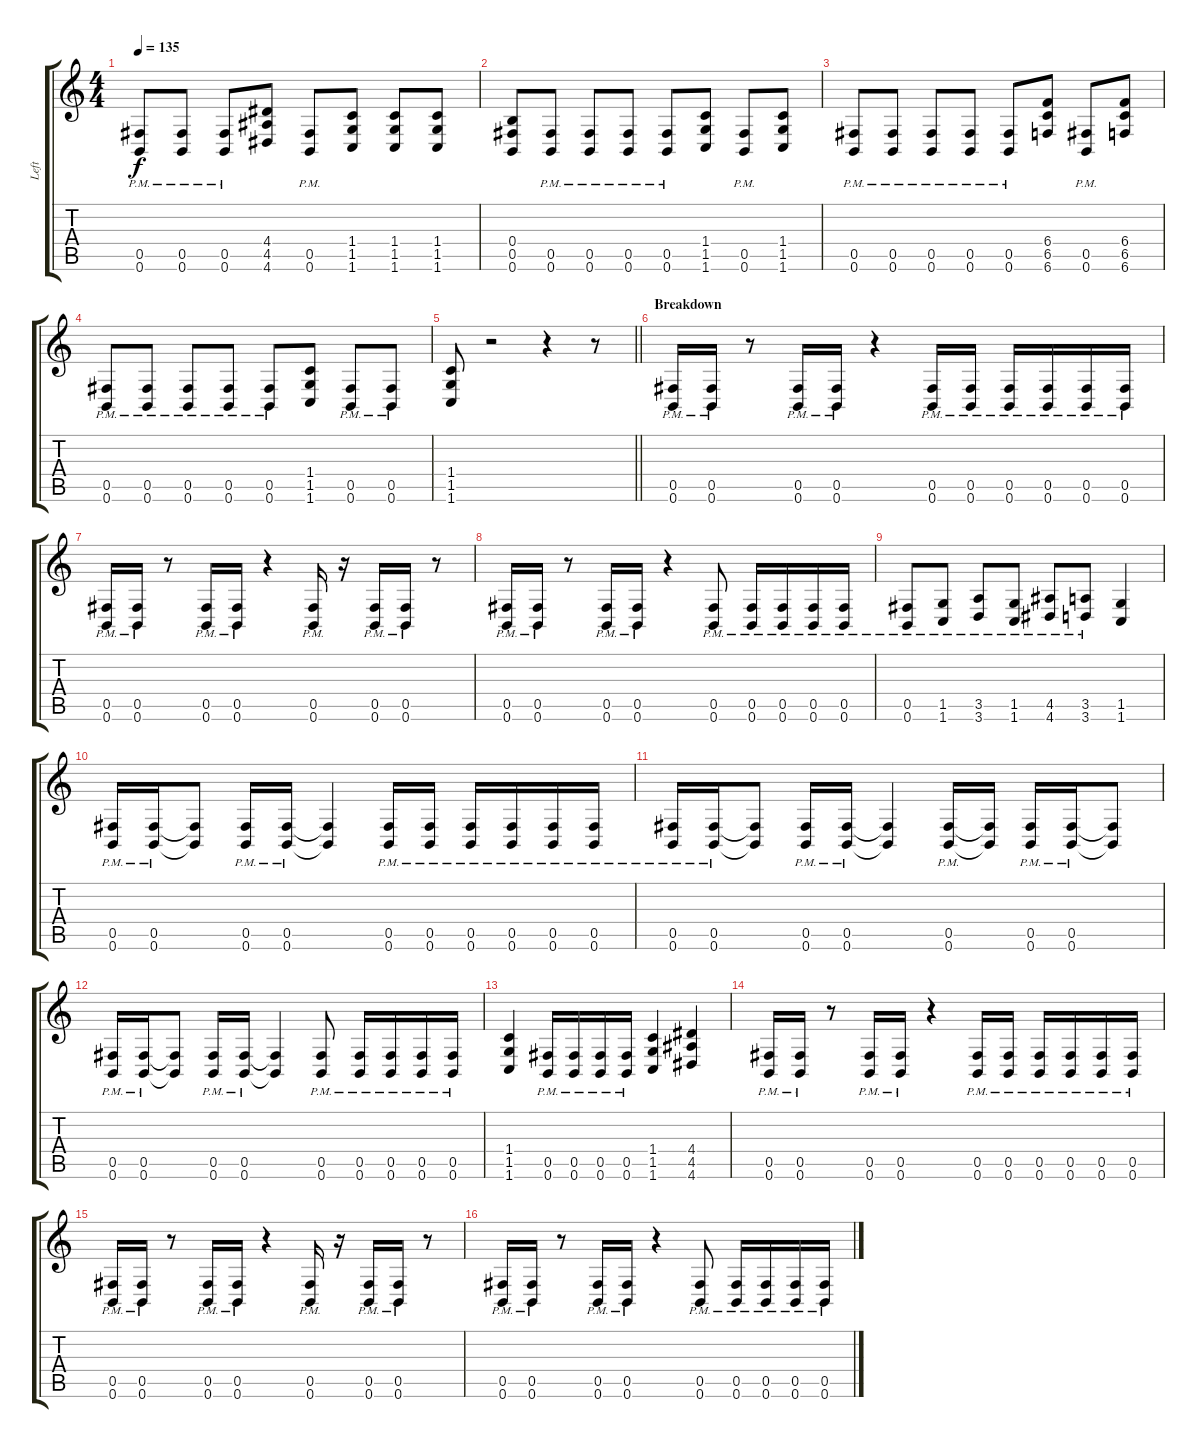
\track ("Left" "Left") {instrument distortionguitar}
\staff {score tabs}
\tuning (Db4 Ab3 E3 B2 Gb2 B1) {hide}
\ts (4 4)
\tempo 135
\clef g2
\ks c
(0.5{pm} 0.6{pm}).8{dy f} (0.5{pm} 0.6{pm}).8 (0.5{pm} 0.6{pm}).8 (4.4 4.5 4.6).8 (0.5{pm} 0.6{pm}).8 (1.4 1.5 1.6).8 (1.4 1.5 1.6).8 (1.4 1.5 1.6).8 |
(0.4 0.5 0.6).8 (0.5{pm} 0.6{pm}).8 (0.5{pm} 0.6{pm}).8 (0.5{pm} 0.6{pm}).8 (0.5{pm} 0.6{pm}).8 (1.4 1.5 1.6).8 (0.5{pm} 0.6{pm}).8 (1.4 1.5 1.6).8 |
(0.5{pm} 0.6{pm}).8 (0.5{pm} 0.6{pm}).8 (0.5{pm} 0.6{pm}).8 (0.5{pm} 0.6{pm}).8 (0.5{pm} 0.6{pm}).8 (6.4 6.5 6.6).8 (0.5{pm} 0.6{pm}).8 (6.4 6.5 6.6).8 |
(0.5{pm} 0.6{pm}).8 (0.5{pm} 0.6{pm}).8 (0.5{pm} 0.6{pm}).8 (0.5{pm} 0.6{pm}).8 (0.5{pm} 0.6{pm}).8 (1.4 1.5 1.6).8 (0.5{pm} 0.6{pm}).8 (0.5{pm} 0.6{pm}).8 |
\barLineRight lightlight
(1.4 1.5 1.6).8 r.2 r.4 r.8 |
\section ("" "Breakdown")
(0.5{pm} 0.6{pm}).16 (0.5{pm} 0.6{pm}).16 r.8 (0.5{pm} 0.6{pm}).16 (0.5{pm} 0.6{pm}).16 r.4 (0.5{pm} 0.6{pm}).16 (0.5{pm} 0.6{pm}).16 (0.5{pm} 0.6{pm}).16 (0.5{pm} 0.6{pm}).16 (0.5{pm} 0.6{pm}).16 (0.5{pm} 0.6{pm}).16 |
(0.5{pm} 0.6{pm}).16 (0.5{pm} 0.6{pm}).16 r.8 (0.5{pm} 0.6{pm}).16 (0.5{pm} 0.6{pm}).16 r.4 (0.5{pm} 0.6{pm}).16 r.16 (0.5{pm} 0.6{pm}).16 (0.5{pm} 0.6{pm}).16 r.8 |
(0.5{pm} 0.6{pm}).16 (0.5{pm} 0.6{pm}).16 r.8 (0.5{pm} 0.6{pm}).16 (0.5{pm} 0.6{pm}).16 r.4 (0.5{pm} 0.6{pm}).8 (0.5{pm} 0.6{pm}).16 (0.5{pm} 0.6{pm}).16 (0.5{pm} 0.6{pm}).16 (0.5{pm} 0.6{pm}).16 |
(0.5{pm} 0.6{pm}).8 (1.5{pm} 1.6{pm}).8 (3.5{pm} 3.6{pm}).8 (1.5{pm} 1.6{pm}).8 (4.5{pm} 4.6{pm}).8 (3.5{pm} 3.6{pm}).8 (1.5 1.6).4 |
(0.5{pm} 0.6{pm}).16 (0.5{pm} 0.6{pm}).16 (0.5{t} 0.6{t}).8 (0.5{pm} 0.6{pm}).16 (0.5{pm} 0.6{pm}).16 (0.5{t} 0.6{t}).4 (0.5{pm} 0.6{pm}).16 (0.5{pm} 0.6{pm}).16 (0.5{pm} 0.6{pm}).16 (0.5{pm} 0.6{pm}).16 (0.5{pm} 0.6{pm}).16 (0.5{pm} 0.6{pm}).16 |
(0.5{pm} 0.6{pm}).16 (0.5{pm} 0.6{pm}).16 (0.5{t} 0.6{t}).8 (0.5{pm} 0.6{pm}).16 (0.5{pm} 0.6{pm}).16 (0.5{t} 0.6{t}).4 (0.5{pm} 0.6{pm}).16 (0.5{t} 0.6{t}).16 (0.5{pm} 0.6{pm}).16 (0.5{pm} 0.6{pm}).16 (0.5{t} 0.6{t}).8 |
(0.5{pm} 0.6{pm}).16 (0.5{pm} 0.6{pm}).16 (0.5{t} 0.6{t}).8 (0.5{pm} 0.6{pm}).16 (0.5{pm} 0.6{pm}).16 (0.5{t} 0.6{t}).4 (0.5{pm} 0.6{pm}).8 (0.5{pm} 0.6{pm}).16 (0.5{pm} 0.6{pm}).16 (0.5{pm} 0.6{pm}).16 (0.5{pm} 0.6{pm}).16 |
(1.4 1.5 1.6).4 (0.5{pm} 0.6{pm}).16 (0.5{pm} 0.6{pm}).16 (0.5{pm} 0.6{pm}).16 (0.5{pm} 0.6{pm}).16 (1.4 1.5 1.6).4 (4.4 4.5 4.6).4 |
(0.5{pm} 0.6{pm}).16 (0.5{pm} 0.6{pm}).16 r.8 (0.5{pm} 0.6{pm}).16 (0.5{pm} 0.6{pm}).16 r.4 (0.5{pm} 0.6{pm}).16 (0.5{pm} 0.6{pm}).16 (0.5{pm} 0.6{pm}).16 (0.5{pm} 0.6{pm}).16 (0.5{pm} 0.6{pm}).16 (0.5{pm} 0.6{pm}).16 |
(0.5{pm} 0.6{pm}).16 (0.5{pm} 0.6{pm}).16 r.8 (0.5{pm} 0.6{pm}).16 (0.5{pm} 0.6{pm}).16 r.4 (0.5{pm} 0.6{pm}).16 r.16 (0.5{pm} 0.6{pm}).16 (0.5{pm} 0.6{pm}).16 r.8 |
(0.5{pm} 0.6{pm}).16 (0.5{pm} 0.6{pm}).16 r.8 (0.5{pm} 0.6{pm}).16 (0.5{pm} 0.6{pm}).16 r.4 (0.5{pm} 0.6{pm}).8 (0.5{pm} 0.6{pm}).16 (0.5{pm} 0.6{pm}).16 (0.5{pm} 0.6{pm}).16 (0.5{pm} 0.6{pm}).16
